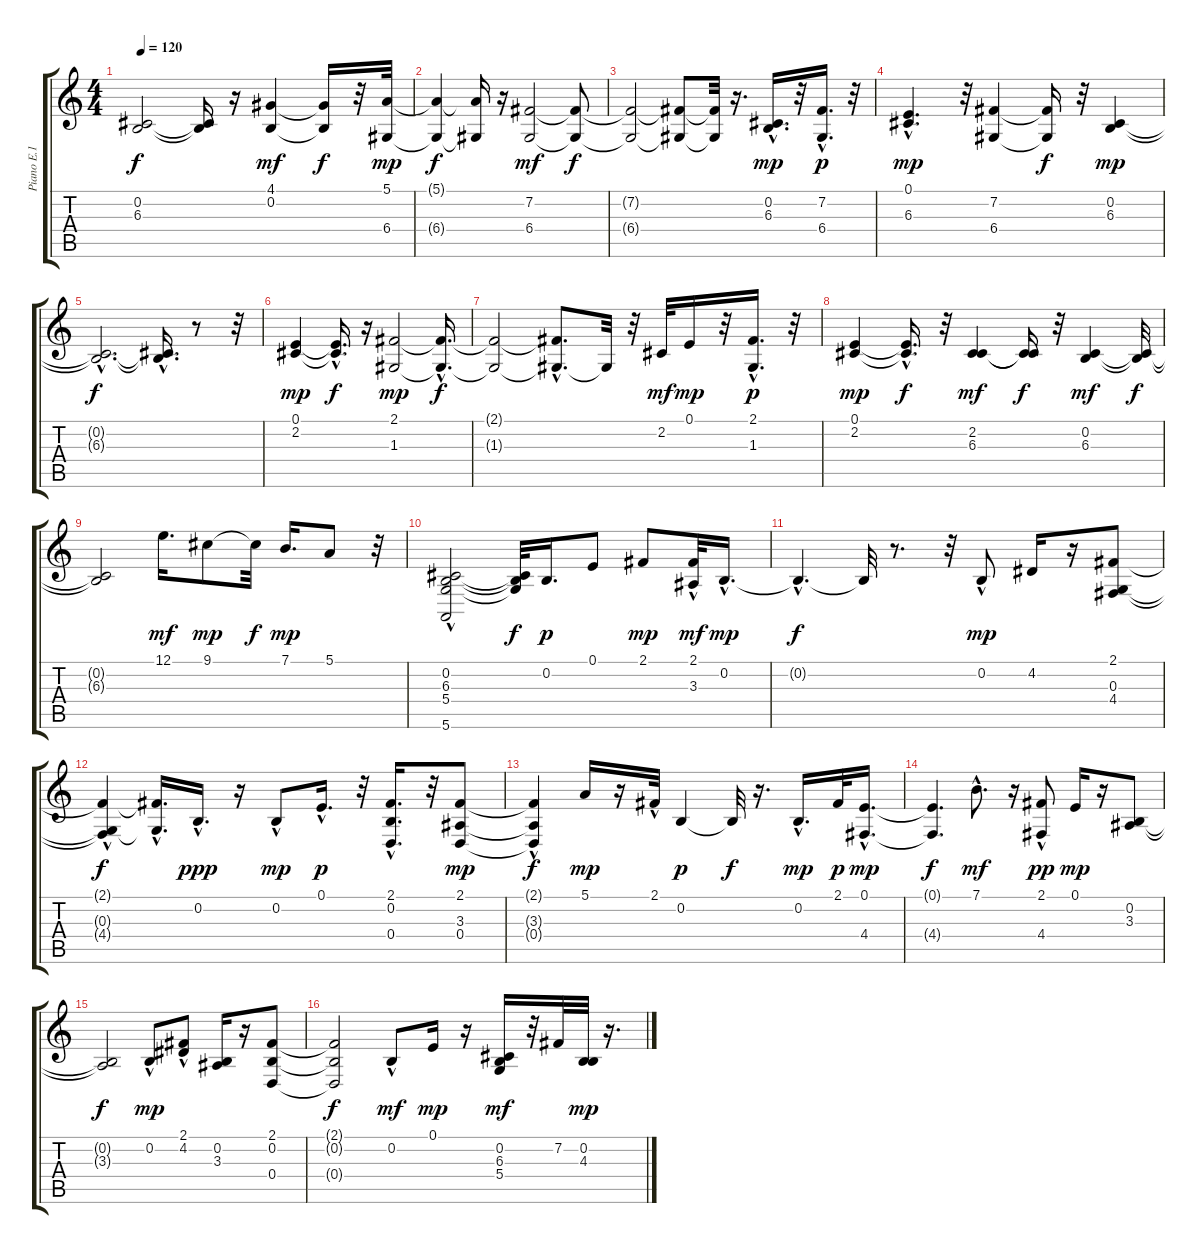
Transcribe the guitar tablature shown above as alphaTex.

\track ("Piano E.1 der" "Piano E.1 ") {instrument electricpiano1}
\staff {score tabs}
\tuning (E4 B3 G3 D3 A2 E2) {hide}
\ts (4 4)
\tempo 120
\clef g2
\ks c
(0.2{t} 6.3{t}).2{dy f} (0.2{t} 6.3{t}).16 r.16 (4.1 0.2).4{dy mf} (4.1{t} 0.2{t}).16{dy f} r.32 (5.1 6.4).32{dy mp} |
(5.1{t} 6.4{t}).4{dy f} (5.1{t} 6.4{t}).16 r.16 (7.2 6.4).2{dy mf} (7.2{t} 6.4{t}).8{dy f} |
(7.2{t} 6.4{t}).2 (7.2{t} 6.4{t}).8 (7.2{t} 6.4{t}).32 r.16{d} (0.2{hac} 6.3{hac}).16{d dy mp} r.32 (7.2 6.4{hac}).16{d dy p} r.32 |
(0.1 6.3{hac}).4{d dy mp} r.32 (7.2 6.4).4 (7.2{t} 6.4{t}).16{dy f} r.32 (0.2 6.3).4{dy mp} |
(0.2{hac t} 6.3{hac t}).2{d dy f} (0.2{hac t} 6.3{t}).16{d} r.8 r.32 |
(0.1 2.2).4{dy mp} (0.1{hac t} 2.2{hac t}).16{d dy f} r.16 (2.1 1.3).2{dy mp} (2.1{hac t} 1.3{hac t}).16{d dy f} |
(2.1{t} 1.3{t}).2 (2.1{hac t} 1.3{hac t}).8{d} 1.3{t}.32 r.32 2.2.32{dy mf} 0.1.16{dy mp} r.32 (2.1 1.3{hac}).16{d dy p} r.32 |
(0.1 2.2).4{dy mp} (0.1{t} 2.2{hac t}).16{d dy f} r.32 (2.2 6.3).4{dy mf} (2.2{t} 6.3{t}).16{dy f} r.32 (0.2 6.3).4{dy mf} (0.2{t} 6.3{t}).32{dy f} |
(0.2{t} 6.3{t}).2 12.1.16{d dy mf} 9.1.8{dy mp} 9.1{t}.32{dy f} 7.1.16{d dy mp} 5.1.8 r.32 |
(0.2 6.3 5.4 5.6{hac}).2 (0.2{t} 6.3{t} 5.4{t}).32{dy f} 0.2.16{d dy p} 0.1.8 2.1.8{dy mp} (2.1{hac} 3.3{hac}).32{dy mf} 0.2{hac}.16{d dy mp} |
0.2{hac t}.4{d dy f} 0.2{t}.32 r.8{d} r.32 0.2{hac}.8{dy mp} 4.2.16 r.16 (2.1 0.3 4.4).8 |
(2.1{t} 0.3{t} 4.4{hac t}).4{dy f} (2.1{t} 0.3{hac t}).16{d} 0.2{hac}.16{d dy ppp} r.16 0.2{hac}.8{dy mp} 0.1{hac}.16{d dy p} r.32 (2.1{hac} 0.2 0.4).16{d} r.32 (2.1 3.3 0.4).8{dy mp} |
(2.1{hac t} 3.3{hac t} 0.4{hac t}).4{dy f} 5.1.16{dy mp} r.16 2.1{hac}.32 0.2.4{dy p} 0.2{t}.32{dy f} r.16{d} 0.2{hac}.16{d dy mp} 2.1.32{dy p} (0.1{hac} 4.4{hac}).16{d dy mp} |
(0.1{t} 4.4{t}).4{d dy f} 7.1{hac}.8{d dy mf} r.16 (2.1{hac} 4.4).8{dy pp} 0.1.16{dy mp} r.16 (0.2 3.3).8 |
(0.2{t} 3.3{t}).2{dy f} 0.2{hac}.8{dy mp} (2.1{hac} 4.2).8 (0.2 3.3).16 r.16 (2.1 0.2 0.4).8 |
(2.1{t} 0.2{t} 0.4{t}).2{dy f} 0.2{hac}.8{dy mf} 0.1.16{dy mp} r.16 (0.2 6.3 5.4).16{dy mf} r.32 7.2.32 (0.2 4.3).32{dy mp} r.16{d}
